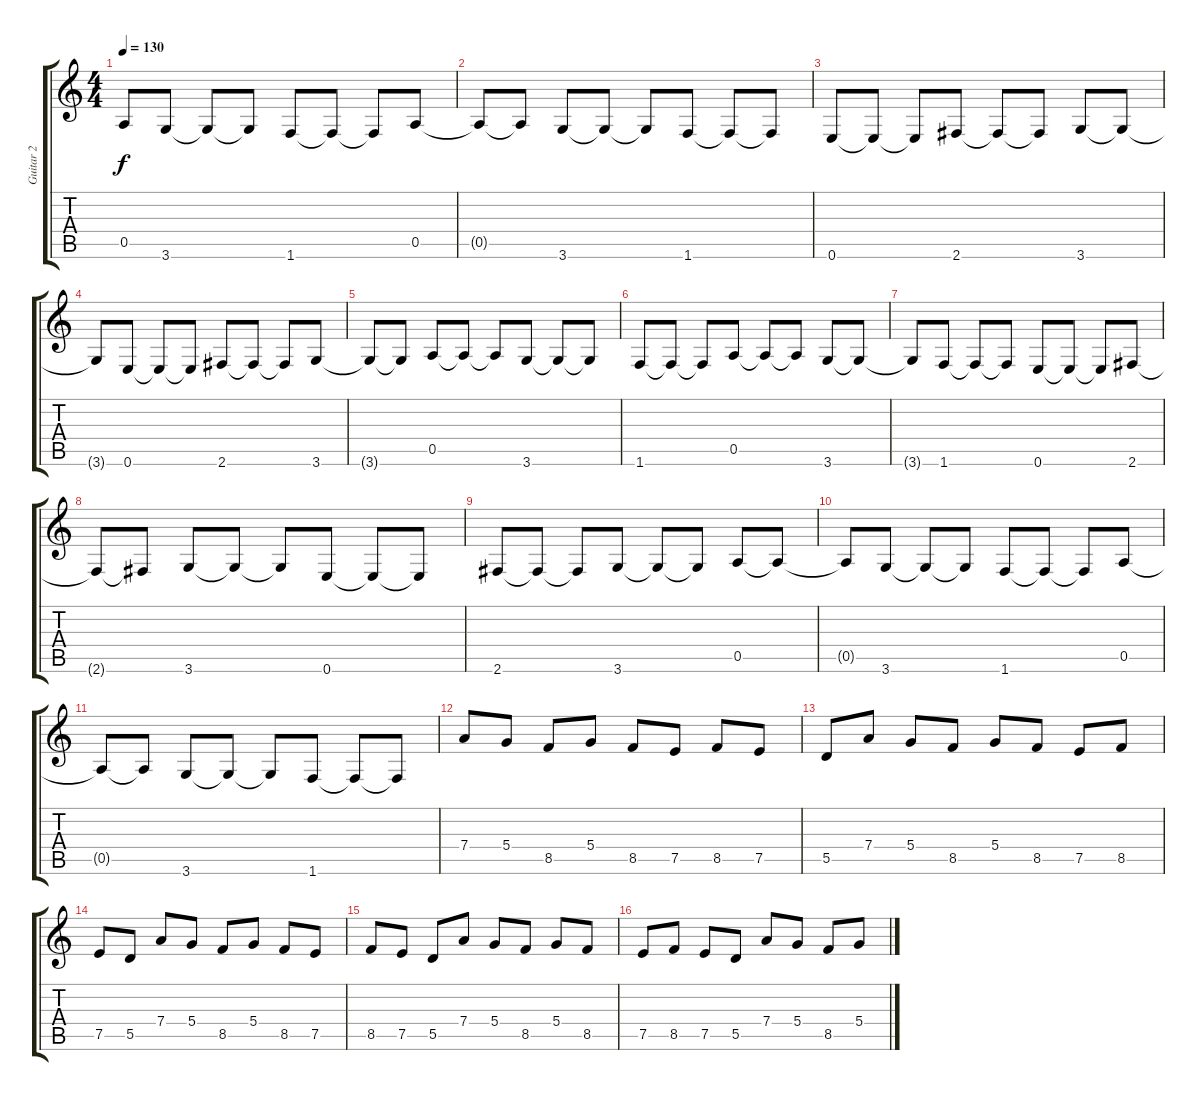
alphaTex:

\track ("Guitar 2" "Guitar 2") {instrument acousticguitarnylon}
\staff {score tabs}
\tuning (E4 B3 G3 D3 A2 E2) {hide}
\ts (4 4)
\tempo 130
\clef g2
\ks c
0.5{t}.8{dy f} 3.6.8 3.6{t}.8 3.6{t}.8 1.6.8 1.6{t}.8 1.6{t}.8 0.5.8 |
0.5{t}.8 0.5{t}.8 3.6.8 3.6{t}.8 3.6{t}.8 1.6.8 1.6{t}.8 1.6{t}.8 |
0.6.8 0.6{t}.8 0.6{t}.8 2.6.8 2.6{t}.8 2.6{t}.8 3.6.8 3.6{t}.8 |
3.6{t}.8 0.6.8 0.6{t}.8 0.6{t}.8 2.6.8 2.6{t}.8 2.6{t}.8 3.6.8 |
3.6{t}.8 3.6{t}.8 0.5.8 0.5{t}.8 0.5{t}.8 3.6.8 3.6{t}.8 3.6{t}.8 |
1.6.8 1.6{t}.8 1.6{t}.8 0.5.8 0.5{t}.8 0.5{t}.8 3.6.8 3.6{t}.8 |
3.6{t}.8 1.6.8 1.6{t}.8 1.6{t}.8 0.6.8 0.6{t}.8 0.6{t}.8 2.6.8 |
2.6{t}.8 2.6{t}.8 3.6.8 3.6{t}.8 3.6{t}.8 0.6.8 0.6{t}.8 0.6{t}.8 |
2.6.8 2.6{t}.8 2.6{t}.8 3.6.8 3.6{t}.8 3.6{t}.8 0.5.8 0.5{t}.8 |
0.5{t}.8 3.6.8 3.6{t}.8 3.6{t}.8 1.6.8 1.6{t}.8 1.6{t}.8 0.5.8 |
0.5{t}.8 0.5{t}.8 3.6.8 3.6{t}.8 3.6{t}.8 1.6.8 1.6{t}.8 1.6{t}.8 |
7.4.8 5.4.8 8.5.8 5.4.8 8.5.8 7.5.8 8.5.8 7.5.8 |
5.5.8 7.4.8 5.4.8 8.5.8 5.4.8 8.5.8 7.5.8 8.5.8 |
7.5.8 5.5.8 7.4.8 5.4.8 8.5.8 5.4.8 8.5.8 7.5.8 |
8.5.8 7.5.8 5.5.8 7.4.8 5.4.8 8.5.8 5.4.8 8.5.8 |
7.5.8 8.5.8 7.5.8 5.5.8 7.4.8 5.4.8 8.5.8 5.4.8
